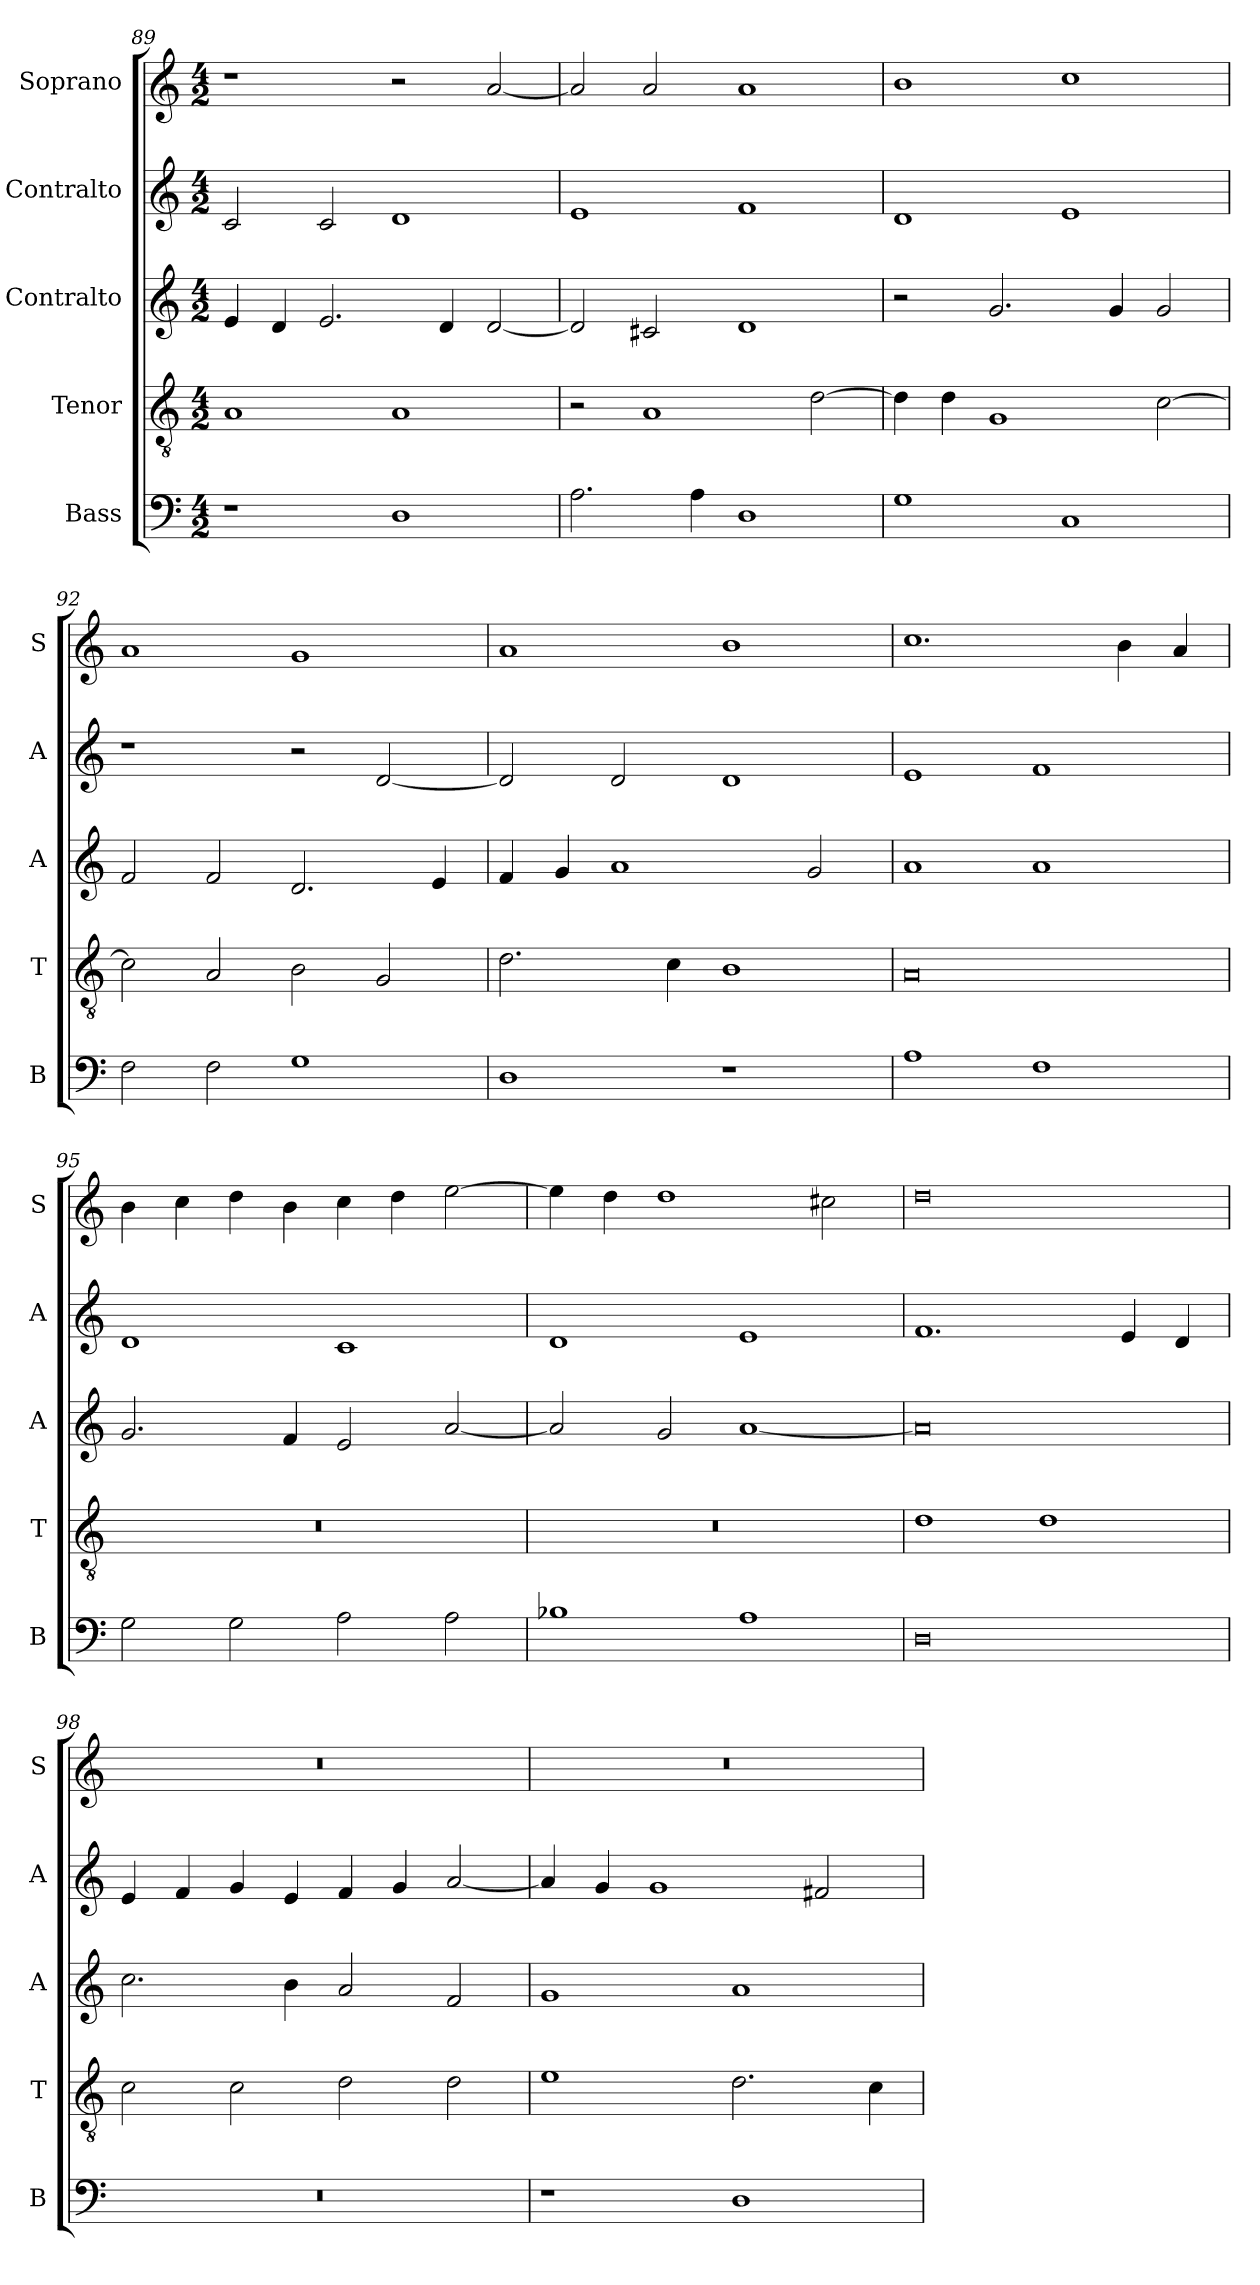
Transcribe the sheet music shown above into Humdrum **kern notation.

**kern	**kern	**kern	**kern	**kern
*part5	*part4	*part3	*part2	*part1
*staff5	*staff4	*staff3	*staff2	*staff1
*I"Bass	*I"Tenor	*I"Contralto	*I"Contralto	*I"Soprano
*I'B	*I'T	*I'A	*I'A	*I'S
*clefF4	*clefGv2	*clefG2	*clefG2	*clefG2
*k[]	*k[]	*k[]	*k[]	*k[]
*G:mix	*G:mix	*G:mix	*G:mix	*G:mix
*M4/2	*M4/2	*M4/2	*M4/2	*M4/2
=89	=89	=89	=89	=89
1r	1A	4e	2c	1r
.	.	4d	.	.
.	.	2.e	2c	.
1D	1A	.	1d	2r
.	.	4d	.	.
.	.	[2d	.	[2a
=90	=90	=90	=90	=90
2.A	2r	2d]	1e	2a]
.	1A	2c#X	.	2a
4A	.	.	.	.
1D	.	1d	1f	1a
.	[2d	.	.	.
=91	=91	=91	=91	=91
1G	4d]	2r	1d	1b
.	4d	.	.	.
.	1G	2.g	.	.
1C	.	.	1e	1cc
.	.	4g	.	.
.	[2c	2g	.	.
=92	=92	=92	=92	=92
2F	2c]	2f	1r	1a
2F	2A	2f	.	.
1G	2B	2.d	2r	1g
.	2G	.	[2d	.
.	.	4e	.	.
=93	=93	=93	=93	=93
1D	2.d	4f	2d]	1a
.	.	4g	.	.
.	.	1a	2d	.
.	4c	.	.	.
1r	1B	.	1d	1b
.	.	2g	.	.
=94	=94	=94	=94	=94
1A	0A	1a	1e	1.cc
1F	.	1a	1f	.
.	.	.	.	4b
.	.	.	.	4a
=95	=95	=95	=95	=95
2G	0r	2.g	1d	4b
.	.	.	.	4cc
2G	.	.	.	4dd
.	.	4f	.	4b
2A	.	2e	1c	4cc
.	.	.	.	4dd
2A	.	[2a	.	[2ee
=96	=96	=96	=96	=96
1B-X	0r	2a]	1d	4ee]
.	.	.	.	4dd
.	.	2g	.	1dd
1A	.	[1a	1e	.
.	.	.	.	2cc#X
=97	=97	=97	=97	=97
0D	1d	0a]	1.f	0dd
.	1d	.	.	.
.	.	.	4e	.
.	.	.	4d	.
=98	=98	=98	=98	=98
0r	2c	2.cc	4e	0r
.	.	.	4f	.
.	2c	.	4g	.
.	.	4b	4e	.
.	2d	2a	4f	.
.	.	.	4g	.
.	2d	2f	[2a	.
=99	=99	=99	=99	=99
1r	1e	1g	4a]	0r
.	.	.	4g	.
.	.	.	1g	.
1D	2.d	1a	.	.
.	.	.	2f#X	.
.	4c	.	.	.
=	=	=	=	=
*-	*-	*-	*-	*-
